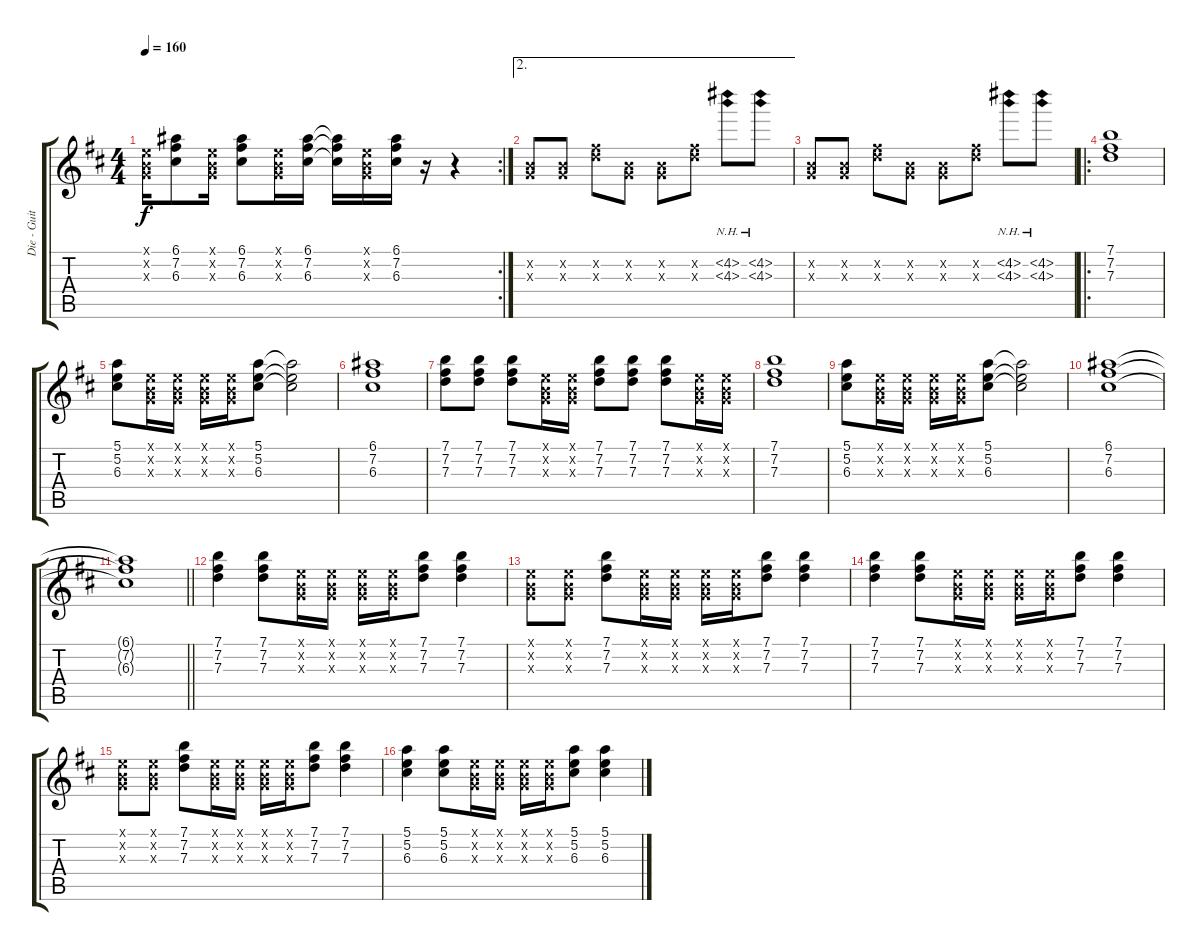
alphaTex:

\track ("Die - Guitar 2" "Die - Guit") {instrument overdrivenguitar}
\staff {score tabs}
\tuning (E4 B3 G3 D3 A2 E2) {hide}
\rc 2
\ts (4 4)
\tempo 160
\clef g2
\ks d
(0.1{x} 0.2{x} 0.3{x}).16{dy f} (6.1 7.2 6.3).8 (0.1{x} 0.2{x} 0.3{x}).16 (6.1 7.2 6.3).8 (0.1{x} 0.2{x} 0.3{x}).16 (6.1 7.2 6.3).16 (6.1{t} 7.2{t} 6.3{t}).16 (0.1{x} 0.2{x} 0.3{x}).16 (6.1 7.2 6.3).16 r.16 r.4 |
\ae 2
(0.2{x} 0.3{x}).8 (0.2{x} 0.3{x}).8 (7.2{x} 7.3{x}).8 (0.2{x} 0.3{x}).8 (0.2{x} 0.3{x}).8 (7.2{x} 7.3{x}).8 (4.2{nh} 4.3{nh}).8 (4.2{nh} 4.3{nh}).8 |
(0.2{x} 0.3{x}).8 (0.2{x} 0.3{x}).8 (7.2{x} 7.3{x}).8 (0.2{x} 0.3{x}).8 (0.2{x} 0.3{x}).8 (7.2{x} 7.3{x}).8 (4.2{nh} 4.3{nh}).8 (4.2{nh} 4.3{nh}).8 |
\ro
(7.1 7.2 7.3).1 |
(5.1 5.2 6.3).8 (0.1{x} 0.2{x} 0.3{x}).16 (0.1{x} 0.2{x} 0.3{x}).16 (0.1{x} 0.2{x} 0.3{x}).16 (0.1{x} 0.2{x} 0.3{x}).16 (5.1 5.2 6.3).8 (5.1{t} 5.2{t} 6.3{t}).2 |
(6.1 7.2 6.3).1 |
(7.1 7.2 7.3).8 (7.1 7.2 7.3).8 (7.1 7.2 7.3).8 (0.1{x} 0.2{x} 0.3{x}).16 (0.1{x} 0.2{x} 0.3{x}).16 (7.1 7.2 7.3).8 (7.1 7.2 7.3).8 (7.1 7.2 7.3).8 (0.1{x} 0.2{x} 0.3{x}).16 (0.1{x} 0.2{x} 0.3{x}).16 |
(7.1 7.2 7.3).1 |
(5.1 5.2 6.3).8 (0.1{x} 0.2{x} 0.3{x}).16 (0.1{x} 0.2{x} 0.3{x}).16 (0.1{x} 0.2{x} 0.3{x}).16 (0.1{x} 0.2{x} 0.3{x}).16 (5.1 5.2 6.3).8 (5.1{t} 5.2{t} 6.3{t}).2 |
(6.1 7.2 6.3).1 |
\barLineRight lightlight
(6.1{t} 7.2{t} 6.3{t}).1 |
(7.1 7.2 7.3).4 (7.1 7.2 7.3).8 (0.1{x} 0.2{x} 0.3{x}).16 (0.1{x} 0.2{x} 0.3{x}).16 (0.1{x} 0.2{x} 0.3{x}).16 (0.1{x} 0.2{x} 0.3{x}).16 (7.1 7.2 7.3).8 (7.1 7.2 7.3).4 |
(0.1{x} 0.2{x} 0.3{x}).8 (0.1{x} 0.2{x} 0.3{x}).8 (7.1 7.2 7.3).8 (0.1{x} 0.2{x} 0.3{x}).16 (0.1{x} 0.2{x} 0.3{x}).16 (0.1{x} 0.2{x} 0.3{x}).16 (0.1{x} 0.2{x} 0.3{x}).16 (7.1 7.2 7.3).8 (7.1 7.2 7.3).4 |
(7.1 7.2 7.3).4 (7.1 7.2 7.3).8 (0.1{x} 0.2{x} 0.3{x}).16 (0.1{x} 0.2{x} 0.3{x}).16 (0.1{x} 0.2{x} 0.3{x}).16 (0.1{x} 0.2{x} 0.3{x}).16 (7.1 7.2 7.3).8 (7.1 7.2 7.3).4 |
(0.1{x} 0.2{x} 0.3{x}).8 (0.1{x} 0.2{x} 0.3{x}).8 (7.1 7.2 7.3).8 (0.1{x} 0.2{x} 0.3{x}).16 (0.1{x} 0.2{x} 0.3{x}).16 (0.1{x} 0.2{x} 0.3{x}).16 (0.1{x} 0.2{x} 0.3{x}).16 (7.1 7.2 7.3).8 (7.1 7.2 7.3).4 |
(5.1 5.2 6.3).4 (5.1 5.2 6.3).8 (0.1{x} 0.2{x} 0.3{x}).16 (0.1{x} 0.2{x} 0.3{x}).16 (0.1{x} 0.2{x} 0.3{x}).16 (0.1{x} 0.2{x} 0.3{x}).16 (5.1 5.2 6.3).8 (5.1 5.2 6.3).4
